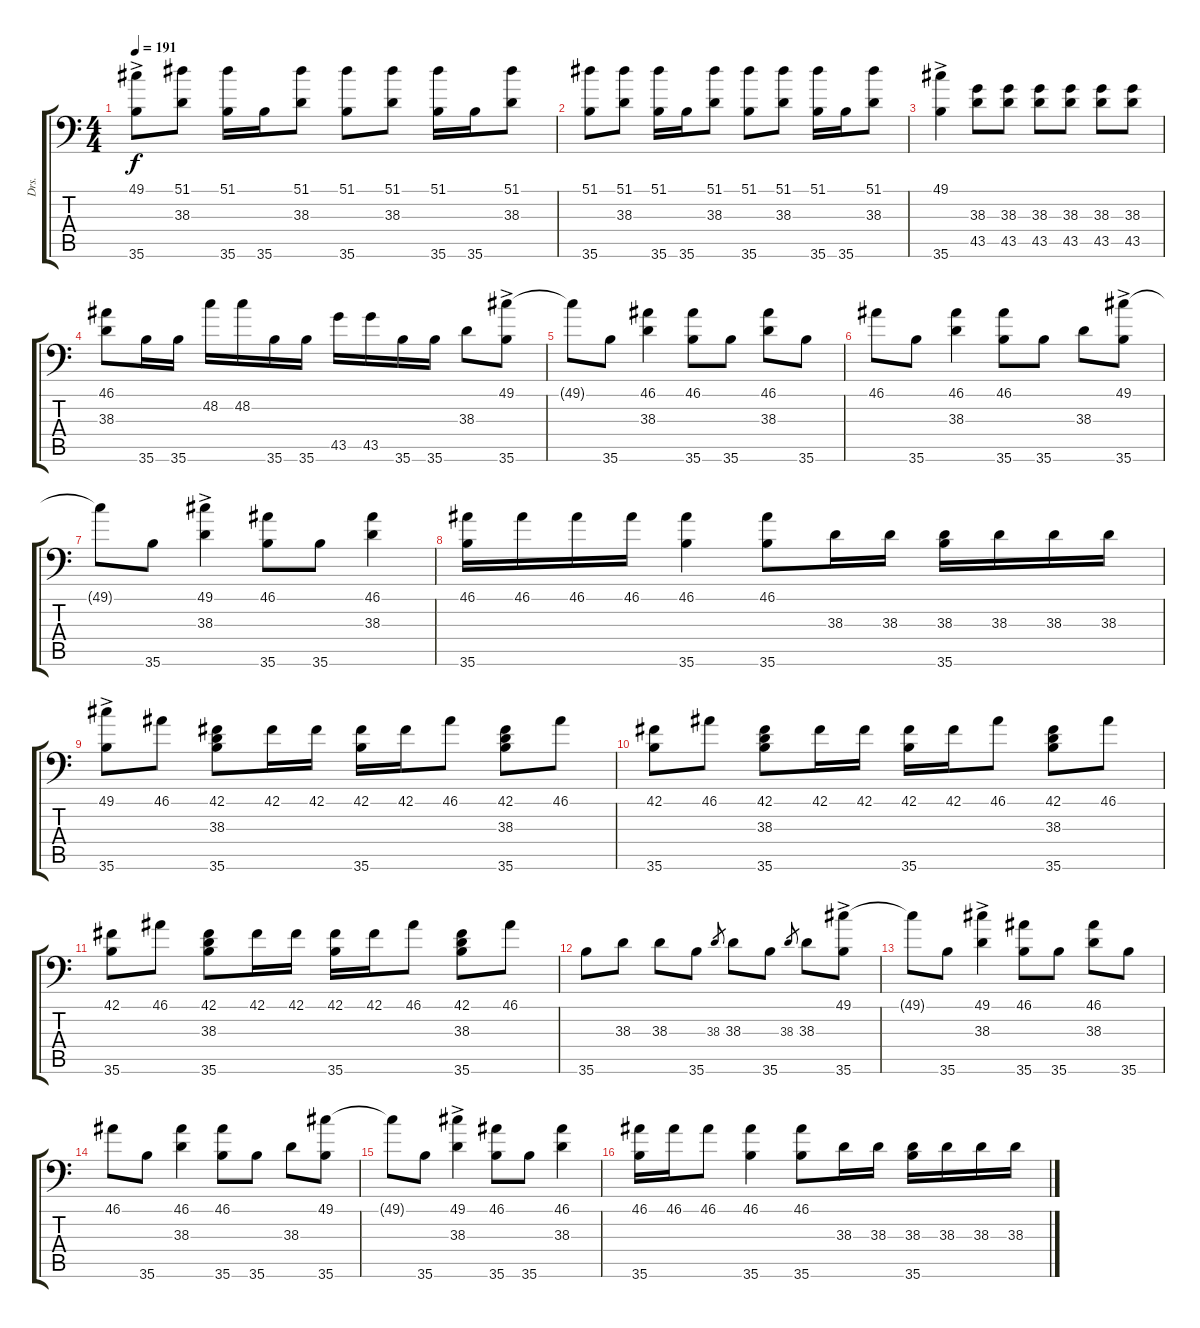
\track ("Drs." "Drs.") {instrument acousticgrandpiano}
\staff {score tabs}
\tuning (C-1 C-1 C-1 C-1 C-1 C-1) {hide}
\ts (4 4)
\tempo 191
\clef f4
\ks c
(49.1{ac} 35.6).8{dy f} (51.1 38.3).8 (51.1 35.6).16 35.6.16 (51.1 38.3).8 (51.1 35.6).8 (51.1 38.3).8 (51.1 35.6).16 35.6.16 (51.1 38.3).8 |
(51.1 35.6).8 (51.1 38.3).8 (51.1 35.6).16 35.6.16 (51.1 38.3).8 (51.1 35.6).8 (51.1 38.3).8 (51.1 35.6).16 35.6.16 (51.1 38.3).8 |
(49.1{ac} 35.6).4 (38.3 43.5).8 (38.3 43.5).8 (38.3 43.5).8 (38.3 43.5).8 (38.3 43.5).8 (38.3 43.5).8 |
(46.1 38.3).8 35.6.16 35.6.16 48.2.16 48.2.16 35.6.16 35.6.16 43.5.16 43.5.16 35.6.16 35.6.16 38.3.8 (49.1{ac} 35.6).8 |
49.1{t}.8 35.6.8 (46.1 38.3).4 (46.1 35.6).8 35.6.8 (46.1 38.3).8 35.6.8 |
46.1.8 35.6.8 (46.1 38.3).4 (46.1 35.6).8 35.6.8 38.3.8 (49.1{ac} 35.6).8 |
49.1{t}.8 35.6.8 (49.1{ac} 38.3).4 (46.1 35.6).8 35.6.8 (46.1 38.3).4 |
(46.1 35.6).16 46.1.16 46.1.16 46.1.16 (46.1 35.6).4 (46.1 35.6).8 38.3.16 38.3.16 (38.3 35.6).16 38.3.16 38.3.16 38.3.16 |
(49.1{ac} 35.6).8 46.1.8 (42.1 38.3 35.6).8 42.1.16 42.1.16 (42.1 35.6).16 42.1.16 46.1.8 (42.1 38.3 35.6).8 46.1.8 |
(42.1 35.6).8 46.1.8 (42.1 38.3 35.6).8 42.1.16 42.1.16 (42.1 35.6).16 42.1.16 46.1.8 (42.1 38.3 35.6).8 46.1.8 |
(42.1 35.6).8 46.1.8 (42.1 38.3 35.6).8 42.1.16 42.1.16 (42.1 35.6).16 42.1.16 46.1.8 (42.1 38.3 35.6).8 46.1.8 |
35.6.8 38.3.8 38.3.8 35.6.8 38.3.8{gr} 38.3.8 35.6.8 38.3.8{gr} 38.3.8 (49.1{ac} 35.6).8 |
49.1{t}.8 35.6.8 (49.1{ac} 38.3).4 (46.1 35.6).8 35.6.8 (46.1 38.3).8 35.6.8 |
46.1.8 35.6.8 (46.1 38.3).4 (46.1 35.6).8 35.6.8 38.3.8 (49.1 35.6).8 |
49.1{t}.8 35.6.8 (49.1{ac} 38.3).4 (46.1 35.6).8 35.6.8 (46.1 38.3).4 |
(46.1 35.6).16 46.1.16 46.1.8 (46.1 35.6).4 (46.1 35.6).8 38.3.16 38.3.16 (38.3 35.6).16 38.3.16 38.3.16 38.3.16
